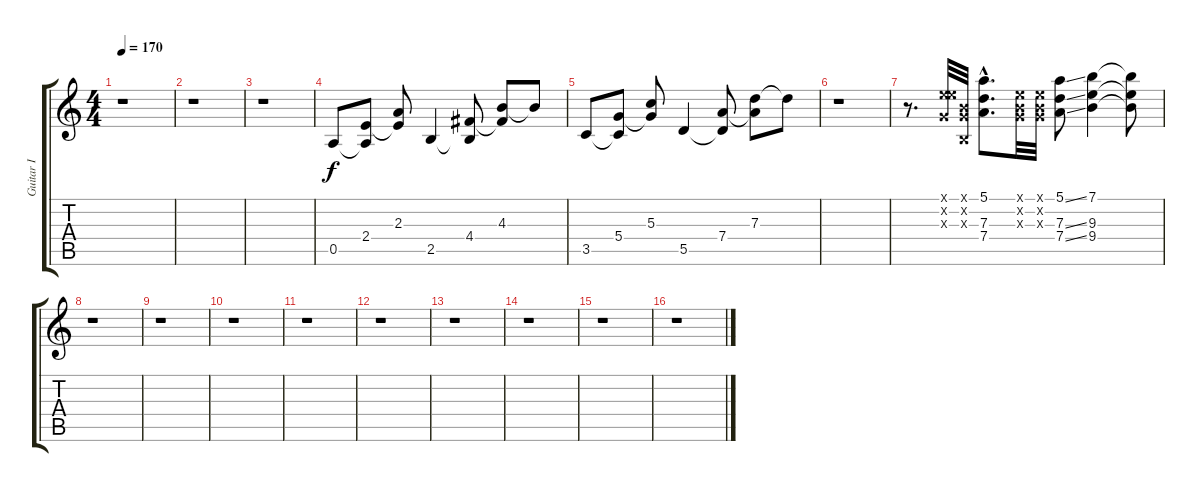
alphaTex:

\track ("Guitar I" "Guitar I") {instrument distortionguitar}
\staff {score tabs}
\tuning (E4 B3 G3 D3 A2 E2) {hide}
\ts (4 4)
\tempo 170
\clef g2
\ks c
r.1{dy f} |
r.1 |
r.1 |
0.5.8 (2.4 0.5{t}).8 (2.3 2.4{t}).8 2.5.4 (4.4 2.5{t}).8 (4.3 4.4{t}).8 4.3{t}.8 |
3.5.8 (5.4 3.5{t}).8 (5.3 5.4{t}).8 5.5.4 (7.4 5.5{t}).8 (7.3 7.4{t}).8 7.3{t}.8 |
r.1 |
r.8{d} (0.1{x} 5.2{x} 0.3{x}).32 (-17.1{x} 0.2{x} 0.3{x}).32 (5.1{hac} 7.3{hac} 7.4{hac}).8{d} (0.1{x} 0.2{x} 0.3{x}).32 (0.1{x} 0.2{x} 0.3{x}).32 (5.1{ss} 7.3{ss} 7.4{ss}).8 (7.1 9.3 9.4).4 (7.1{t} 9.3{t} 9.4{t}).8 |
r.1 |
r.1 |
r.1 |
r.1 |
r.1 |
r.1 |
r.1 |
r.1 |
r.1
